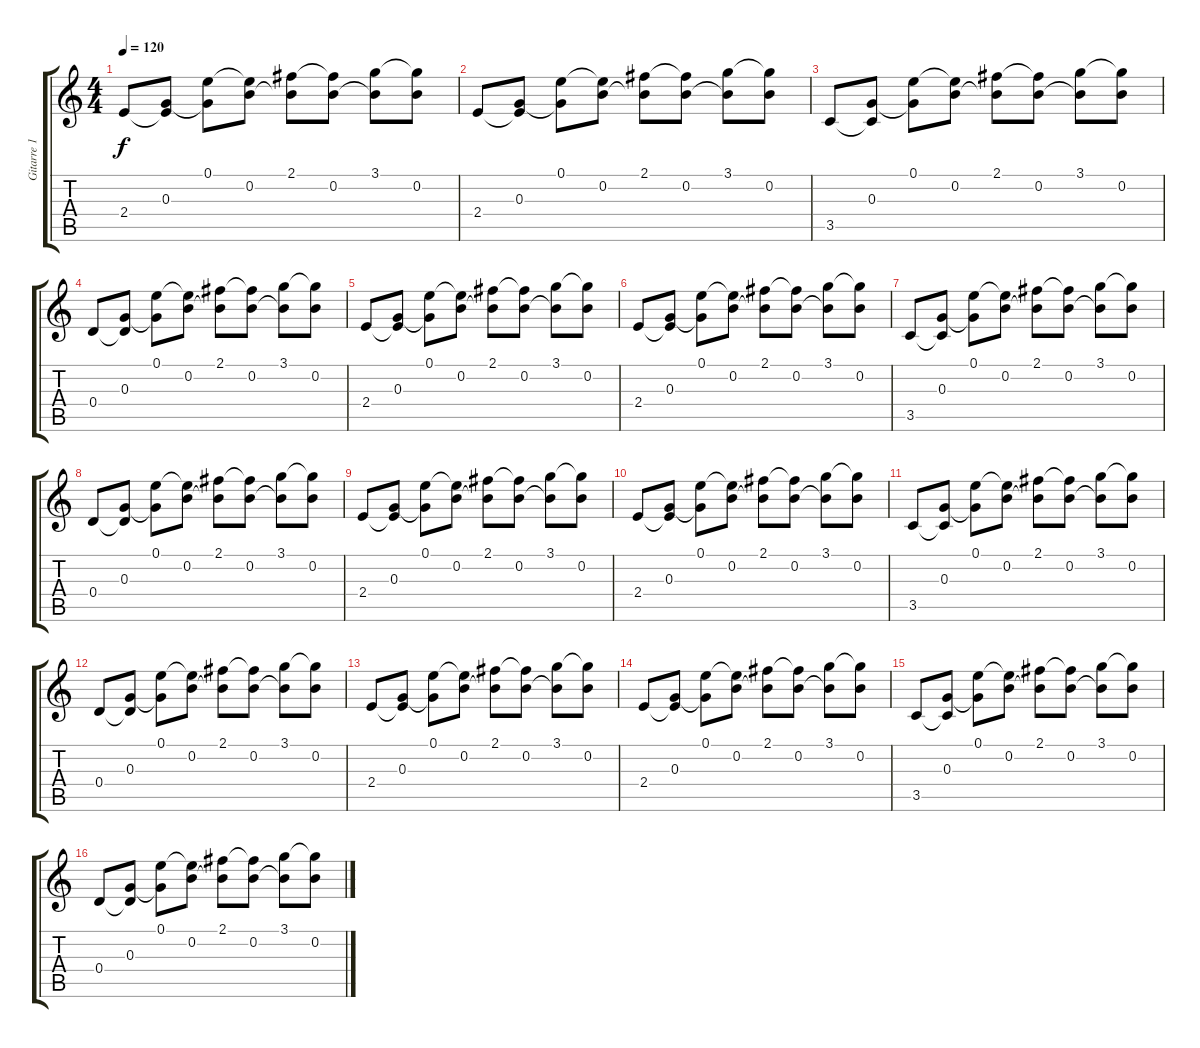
\track ("Gitarre 1" "Gitarre 1") {instrument acousticguitarsteel}
\staff {score tabs}
\tuning (E4 B3 G3 D3 A2 E2) {hide}
\ts (4 4)
\tempo 120
\clef g2
\ks c
2.4.8{dy f} (0.3 2.4{t}).8 (0.1 0.3{t}).8 (0.1{t} 0.2).8 (2.1 0.2{t}).8 (2.1{t} 0.2).8 (3.1 0.2{t}).8 (3.1{t} 0.2).8 |
2.4.8 (0.3 2.4{t}).8 (0.1 0.3{t}).8 (0.1{t} 0.2).8 (2.1 0.2{t}).8 (2.1{t} 0.2).8 (3.1 0.2{t}).8 (3.1{t} 0.2).8 |
3.5.8 (0.3 3.5{t}).8 (0.1 0.3{t}).8 (0.1{t} 0.2).8 (2.1 0.2{t}).8 (2.1{t} 0.2).8 (3.1 0.2{t}).8 (3.1{t} 0.2).8 |
0.4.8 (0.3 0.4{t}).8 (0.1 0.3{t}).8 (0.1{t} 0.2).8 (2.1 0.2{t}).8 (2.1{t} 0.2).8 (3.1 0.2{t}).8 (3.1{t} 0.2).8 |
2.4.8 (0.3 2.4{t}).8 (0.1 0.3{t}).8 (0.1{t} 0.2).8 (2.1 0.2{t}).8 (2.1{t} 0.2).8 (3.1 0.2{t}).8 (3.1{t} 0.2).8 |
2.4.8 (0.3 2.4{t}).8 (0.1 0.3{t}).8 (0.1{t} 0.2).8 (2.1 0.2{t}).8 (2.1{t} 0.2).8 (3.1 0.2{t}).8 (3.1{t} 0.2).8 |
3.5.8 (0.3 3.5{t}).8 (0.1 0.3{t}).8 (0.1{t} 0.2).8 (2.1 0.2{t}).8 (2.1{t} 0.2).8 (3.1 0.2{t}).8 (3.1{t} 0.2).8 |
0.4.8 (0.3 0.4{t}).8 (0.1 0.3{t}).8 (0.1{t} 0.2).8 (2.1 0.2{t}).8 (2.1{t} 0.2).8 (3.1 0.2{t}).8 (3.1{t} 0.2).8 |
2.4.8 (0.3 2.4{t}).8 (0.1 0.3{t}).8 (0.1{t} 0.2).8 (2.1 0.2{t}).8 (2.1{t} 0.2).8 (3.1 0.2{t}).8 (3.1{t} 0.2).8 |
2.4.8 (0.3 2.4{t}).8 (0.1 0.3{t}).8 (0.1{t} 0.2).8 (2.1 0.2{t}).8 (2.1{t} 0.2).8 (3.1 0.2{t}).8 (3.1{t} 0.2).8 |
3.5.8 (0.3 3.5{t}).8 (0.1 0.3{t}).8 (0.1{t} 0.2).8 (2.1 0.2{t}).8 (2.1{t} 0.2).8 (3.1 0.2{t}).8 (3.1{t} 0.2).8 |
0.4.8 (0.3 0.4{t}).8 (0.1 0.3{t}).8 (0.1{t} 0.2).8 (2.1 0.2{t}).8 (2.1{t} 0.2).8 (3.1 0.2{t}).8 (3.1{t} 0.2).8 |
2.4.8 (0.3 2.4{t}).8 (0.1 0.3{t}).8 (0.1{t} 0.2).8 (2.1 0.2{t}).8 (2.1{t} 0.2).8 (3.1 0.2{t}).8 (3.1{t} 0.2).8 |
2.4.8 (0.3 2.4{t}).8 (0.1 0.3{t}).8 (0.1{t} 0.2).8 (2.1 0.2{t}).8 (2.1{t} 0.2).8 (3.1 0.2{t}).8 (3.1{t} 0.2).8 |
3.5.8 (0.3 3.5{t}).8 (0.1 0.3{t}).8 (0.1{t} 0.2).8 (2.1 0.2{t}).8 (2.1{t} 0.2).8 (3.1 0.2{t}).8 (3.1{t} 0.2).8 |
0.4.8 (0.3 0.4{t}).8 (0.1 0.3{t}).8 (0.1{t} 0.2).8 (2.1 0.2{t}).8 (2.1{t} 0.2).8 (3.1 0.2{t}).8 (3.1{t} 0.2).8
